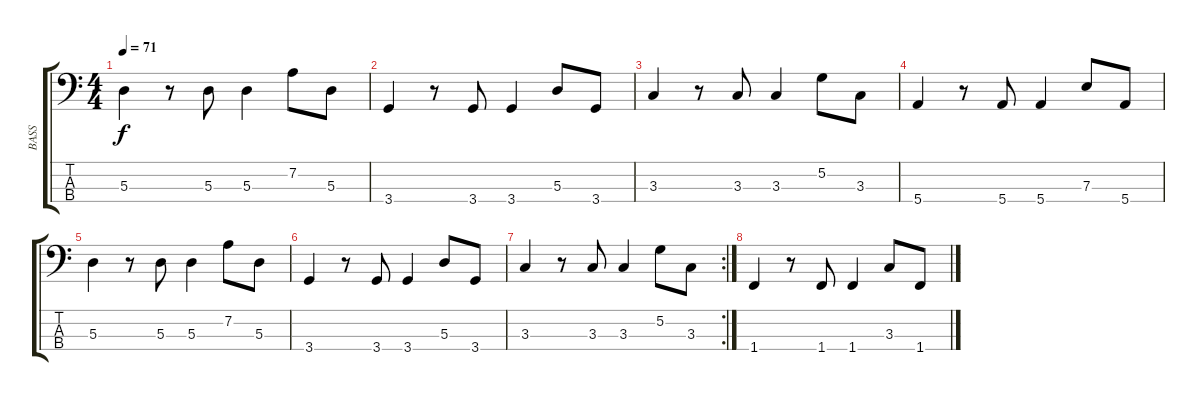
\track ("BASS" "BASS") {instrument fretlessbass}
\staff {score tabs}
\tuning (G2 D2 A1 E1) {hide}
\ts (4 4)
\tempo 71
\clef f4
\ks c
5.3.4{dy f} r.8 5.3.8 5.3.4 7.2.8 5.3.8 |
3.4.4 r.8 3.4.8 3.4.4 5.3.8 3.4.8 |
3.3.4 r.8 3.3.8 3.3.4 5.2.8 3.3.8 |
5.4.4 r.8 5.4.8 5.4.4 7.3.8 5.4.8 |
5.3.4 r.8 5.3.8 5.3.4 7.2.8 5.3.8 |
3.4.4 r.8 3.4.8 3.4.4 5.3.8 3.4.8 |
\rc 2
3.3.4 r.8 3.3.8 3.3.4 5.2.8 3.3.8 |
1.4.4 r.8 1.4.8 1.4.4 3.3.8 1.4.8
